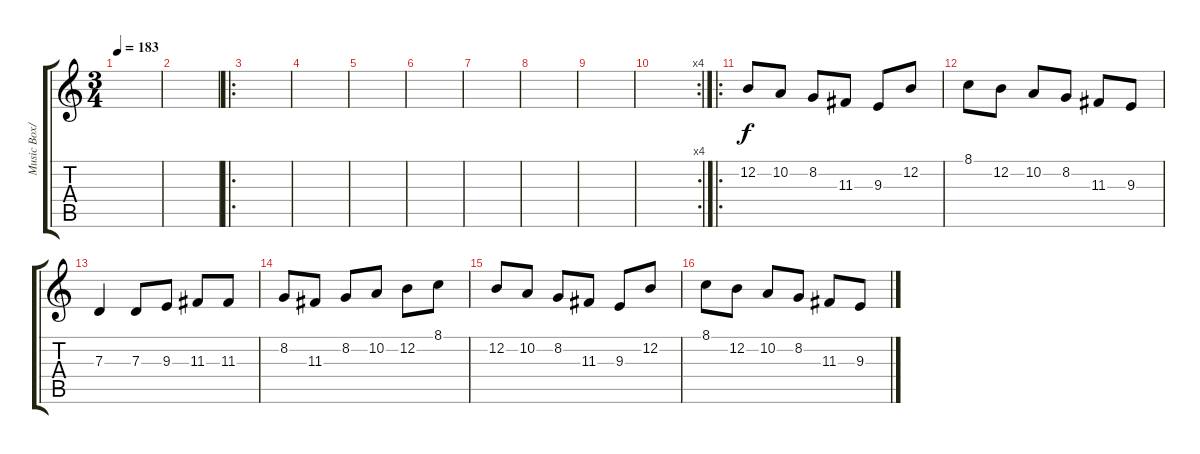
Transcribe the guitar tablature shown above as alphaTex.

\track ("Music Box/Keyboard" "Music Box/") {instrument musicbox}
\staff {score tabs}
\tuning (E4 B3 G3 D3 A2 E2) {hide}
\ts (3 4)
\tempo 183
\clef g2
\ks c
|
|
\ro
|
|
|
|
|
|
|
\rc 4
|
\ro
12.2.8{instrument lead5charang} 10.2.8 8.2.8 11.3.8 9.3.8 12.2.8 |
8.1.8 12.2.8 10.2.8 8.2.8 11.3.8 9.3.8 |
7.3.4 7.3.8 9.3.8 11.3.8 11.3.8 |
8.2.8 11.3.8 8.2.8 10.2.8 12.2.8 8.1.8 |
12.2.8 10.2.8 8.2.8 11.3.8 9.3.8 12.2.8 |
8.1.8 12.2.8 10.2.8 8.2.8 11.3.8 9.3.8
